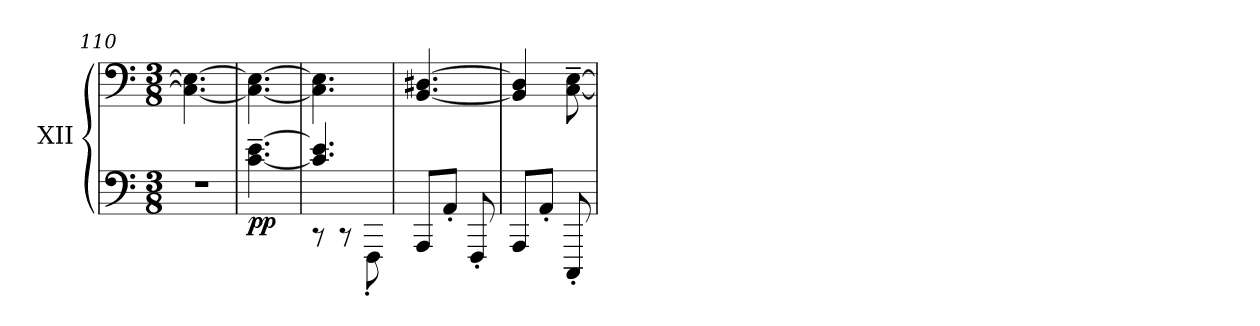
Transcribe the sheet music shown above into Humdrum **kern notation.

**kern	**kern	**dynam
*part1	*part1	*part1
*staff2	*staff1	*staff1/2
*I"XII	*	*
*clefF4	*clefF4	*
*k[]	*k[]	*
*M3/8	*M3/8	*
=110	=110	=110
4.r	4.C\_ 4.E\_	.
=111	=111	=111
!	!	!LO:DY:b=2
[4.c\~ [4.e\~	4.C\_ 4.E\_	pp
=112	=112	=112
*^	*	*
4.c/] 4.e/]	8r	4.C\] 4.E\]	.
.	8r	.	.
.	8FFF'\	.	.
*v	*v	*	*
=113	=113	=113
8AAA/L	[4.BB/ [4.D#X/	.
8AA'/J	.	.
8FFF'/	.	.
=114	=114	=114
8AAA/L	4BB/] 4D#/]	.
8AA'/J	.	.
8CCC'/	[8C\~ [8E\~	.
=	=	=
*-	*-	*-
